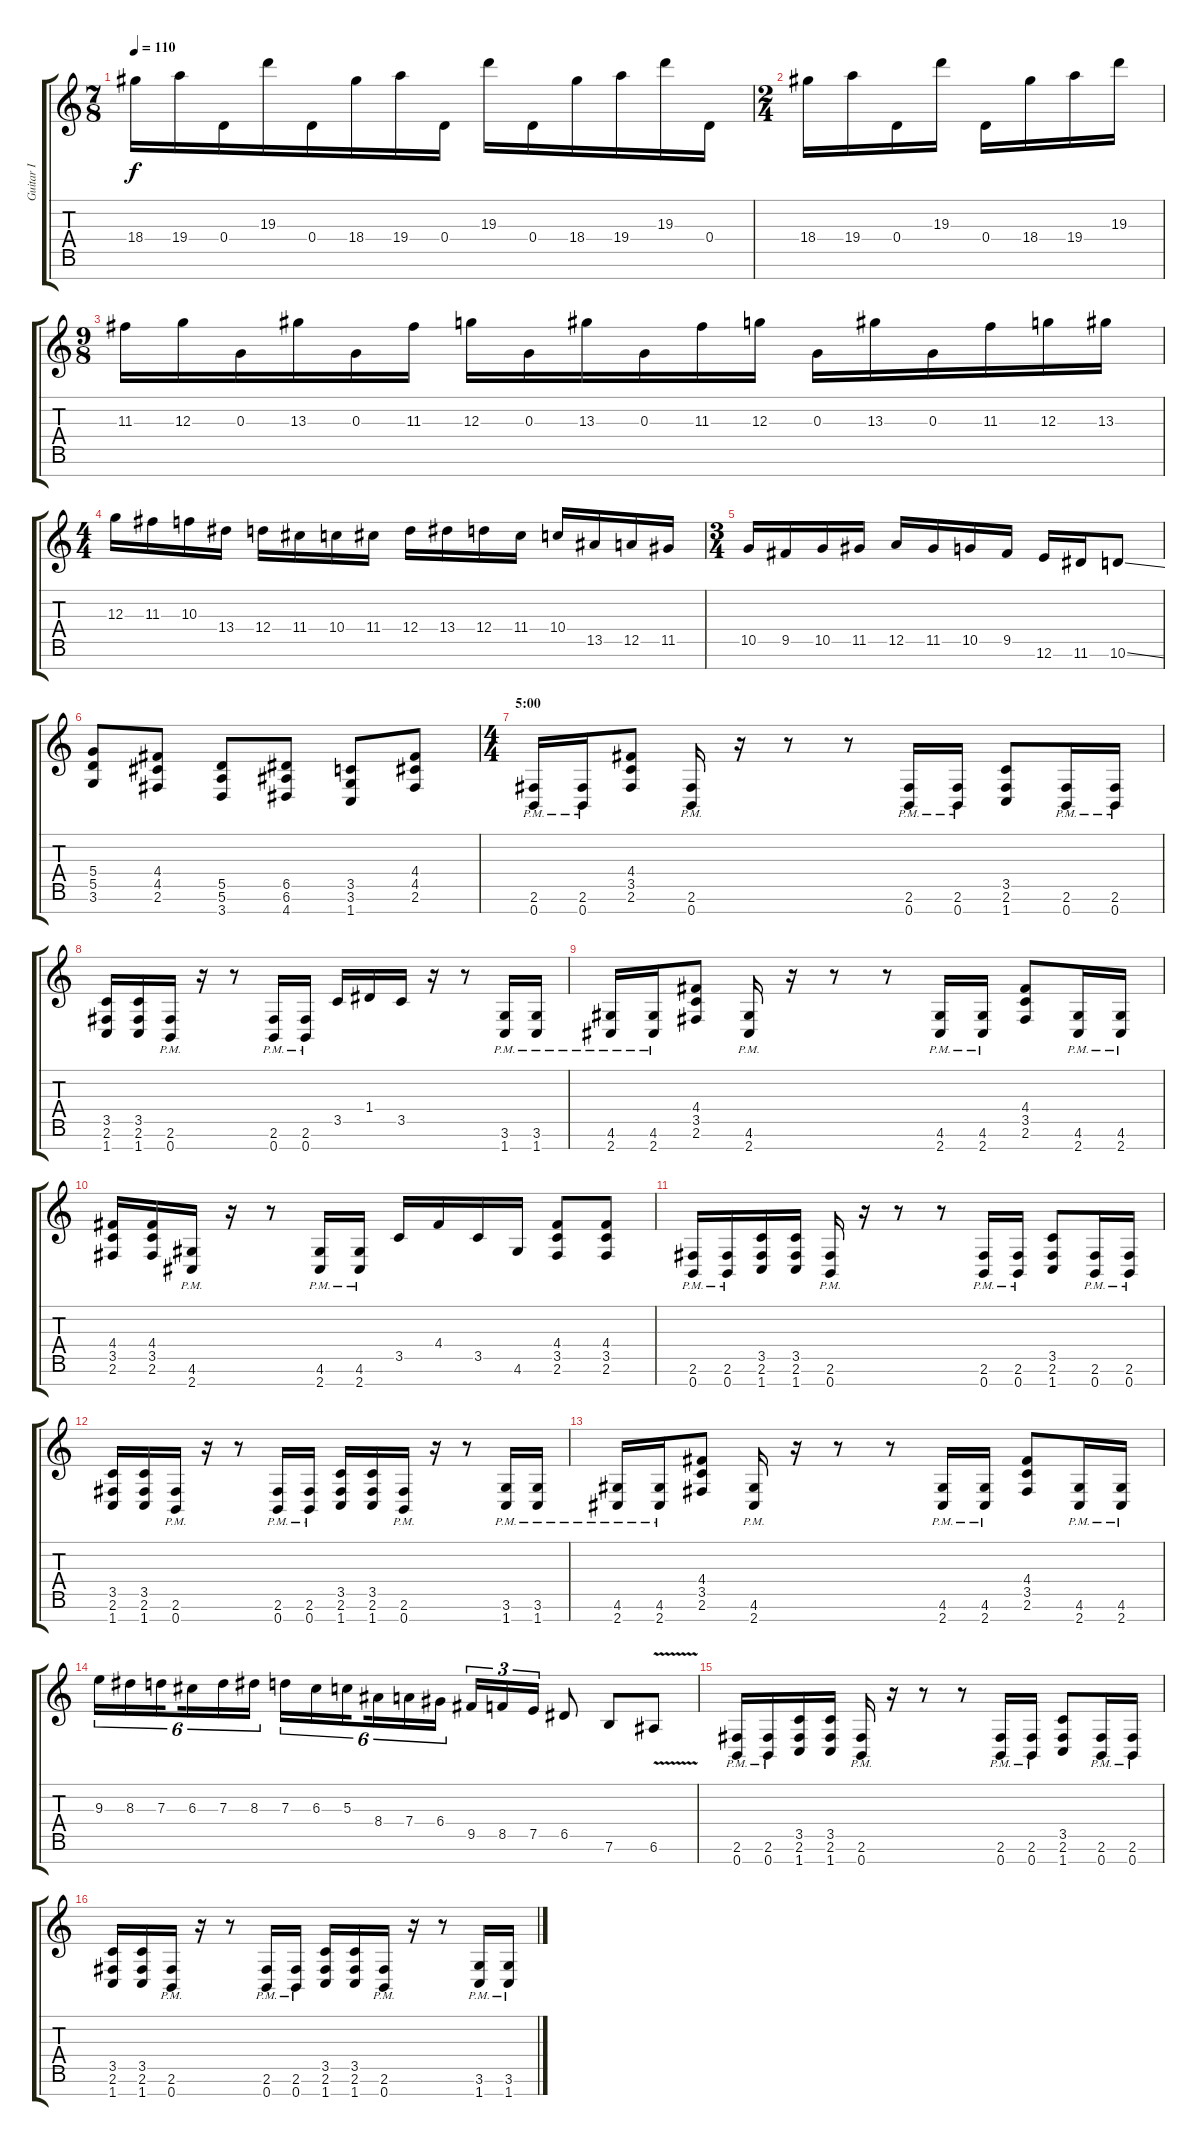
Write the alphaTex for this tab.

\track ("Guitar I" "Guitar I") {instrument distortionguitar}
\staff {score tabs}
\tuning (E4 B3 G3 D3 A2 E2 B1) {hide}
\ts (7 8)
\tempo 110
\clef g2
\ks c
18.4.16{dy f} 19.4.16 0.4.16 19.3.16 0.4.16 18.4.16 19.4.16 0.4.16 19.3.16 0.4.16 18.4.16 19.4.16 19.3.16 0.4.16 |
\ts (2 4)
18.4.16 19.4.16 0.4.16 19.3.16 0.4.16 18.4.16 19.4.16 19.3.16 |
\ts (9 8)
11.3.16 12.3.16 0.3.16 13.3.16 0.3.16 11.3.16 12.3.16 0.3.16 13.3.16 0.3.16 11.3.16 12.3.16 0.3.16 13.3.16 0.3.16 11.3.16 12.3.16 13.3.16 |
\ts (4 4)
12.3.16 11.3.16 10.3.16 13.4.16 12.4.16 11.4.16 10.4.16 11.4.16 12.4.16 13.4.16 12.4.16 11.4.16 10.4.16 13.5.16 12.5.16 11.5.16 |
\ts (3 4)
10.5.16 9.5.16 10.5.16 11.5.16 12.5.16 11.5.16 10.5.16 9.5.16 12.6.16 11.6.16 10.6{ss}.8 |
(5.4 5.5 3.6).8 (4.4 4.5 2.6).8 (5.5 5.6 3.7).8 (6.5 6.6 4.7).8 (3.5 3.6 1.7).8 (4.4 4.5 2.6).8 |
\ts (4 4)
\section ("" "5:00")
(2.6{pm} 0.7{pm}).16 (2.6{pm} 0.7{pm}).16 (4.4 3.5 2.6).8 (2.6{pm} 0.7{pm}).16 r.16 r.8 r.8 (2.6{pm} 0.7{pm}).16 (2.6{pm} 0.7{pm}).16 (3.5 2.6 1.7).8 (2.6{pm} 0.7{pm}).16 (2.6{pm} 0.7{pm}).16 |
(3.5 2.6 1.7).16 (3.5 2.6 1.7).16 (2.6{pm} 0.7{pm}).16 r.16 r.8 (2.6{pm} 0.7{pm}).16 (2.6{pm} 0.7{pm}).16 3.5.16 1.4.16 3.5.16 r.16 r.8 (3.6{pm} 1.7{pm}).16 (3.6{pm} 1.7{pm}).16 |
(4.6{pm} 2.7{pm}).16 (4.6{pm} 2.7{pm}).16 (4.4 3.5 2.6).8 (4.6{pm} 2.7{pm}).16 r.16 r.8 r.8 (4.6{pm} 2.7{pm}).16 (4.6{pm} 2.7{pm}).16 (4.4 3.5 2.6).8 (4.6{pm} 2.7{pm}).16 (4.6{pm} 2.7{pm}).16 |
(4.4 3.5 2.6).16 (4.4 3.5 2.6).16 (4.6{pm} 2.7{pm}).16 r.16 r.8 (4.6{pm} 2.7{pm}).16 (4.6{pm} 2.7{pm}).16 3.5.16 4.4.16 3.5.16 4.6.16 (4.4 3.5 2.6).8 (4.4 3.5 2.6).8 |
(2.6{pm} 0.7{pm}).16 (2.6{pm} 0.7{pm}).16 (3.5 2.6 1.7).16 (3.5 2.6 1.7).16 (2.6{pm} 0.7{pm}).16 r.16 r.8 r.8 (2.6{pm} 0.7{pm}).16 (2.6{pm} 0.7{pm}).16 (3.5 2.6 1.7).8 (2.6{pm} 0.7{pm}).16 (2.6{pm} 0.7{pm}).16 |
(3.5 2.6 1.7).16 (3.5 2.6 1.7).16 (2.6{pm} 0.7{pm}).16 r.16 r.8 (2.6{pm} 0.7{pm}).16 (2.6{pm} 0.7{pm}).16 (3.5 2.6 1.7).16 (3.5 2.6 1.7).16 (2.6{pm} 0.7{pm}).16 r.16 r.8 (3.6{pm} 1.7{pm}).16 (3.6{pm} 1.7{pm}).16 |
(4.6{pm} 2.7{pm}).16 (4.6{pm} 2.7{pm}).16 (4.4 3.5 2.6).8 (4.6{pm} 2.7{pm}).16 r.16 r.8 r.8 (4.6{pm} 2.7{pm}).16 (4.6{pm} 2.7{pm}).16 (4.4 3.5 2.6).8 (4.6{pm} 2.7{pm}).16 (4.6{pm} 2.7{pm}).16 |
9.3.16{tu (6 4)} 8.3.16{tu (6 4)} 7.3.16{tu (6 4) beam splitsecondary} 6.3.16{tu (6 4)} 7.3.16{tu (6 4)} 8.3.16{tu (6 4)} 7.3.16{tu (6 4)} 6.3.16{tu (6 4)} 5.3.16{tu (6 4) beam splitsecondary} 8.4.16{tu (6 4)} 7.4.16{tu (6 4)} 6.4.16{tu (6 4)} 9.5.16{tu (3 2)} 8.5.16{tu (3 2)} 7.5.16{tu (3 2)} 6.5.8 7.6.8 6.6{v}.8 |
(2.6{pm} 0.7{pm}).16 (2.6{pm} 0.7{pm}).16 (3.5 2.6 1.7).16 (3.5 2.6 1.7).16 (2.6{pm} 0.7{pm}).16 r.16 r.8 r.8 (2.6{pm} 0.7{pm}).16 (2.6{pm} 0.7{pm}).16 (3.5 2.6 1.7).8 (2.6{pm} 0.7{pm}).16 (2.6{pm} 0.7{pm}).16 |
(3.5 2.6 1.7).16 (3.5 2.6 1.7).16 (2.6{pm} 0.7{pm}).16 r.16 r.8 (2.6{pm} 0.7{pm}).16 (2.6{pm} 0.7{pm}).16 (3.5 2.6 1.7).16 (3.5 2.6 1.7).16 (2.6{pm} 0.7{pm}).16 r.16 r.8 (3.6{pm} 1.7{pm}).16 (3.6{pm} 1.7{pm}).16
